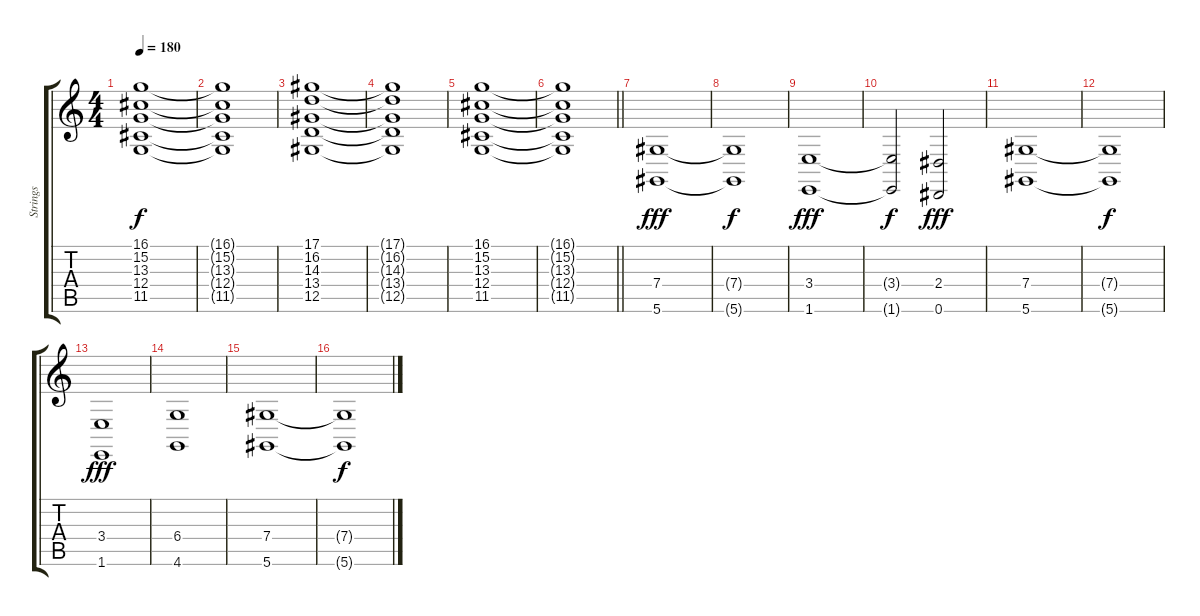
\track ("Strings" "Strings") {instrument stringensemble1}
\staff {score tabs}
\tuning (Eb4 Bb3 Gb3 Db3 Ab2 Eb2) {hide}
\ts (4 4)
\section ("" "")
\tempo 180
\clef g2
\ks c
(16.1 15.2 13.3 12.4 11.5).1{dy f} |
(16.1{t} 15.2{t} 13.3{t} 12.4{t} 11.5{t}).1 |
(17.1 16.2 14.3 13.4 12.5).1 |
(17.1{t} 16.2{t} 14.3{t} 13.4{t} 12.5{t}).1 |
(16.1 15.2 13.3 12.4 11.5).1 |
\barLineRight lightlight
(16.1{t} 15.2{t} 13.3{t} 12.4{t} 11.5{t}).1 |
\section ("" "")
(7.4 5.6).1{dy fff} |
(7.4{t} 5.6{t}).1{dy f} |
(3.4 1.6).1{dy fff} |
(3.4{t} 1.6{t}).2{dy f} (2.4 0.6).2{dy fff} |
(7.4 5.6).1 |
(7.4{t} 5.6{t}).1{dy f} |
(3.4 1.6).1{dy fff} |
(6.4 4.6).1 |
(7.4 5.6).1 |
(7.4{t} 5.6{t}).1{dy f}
